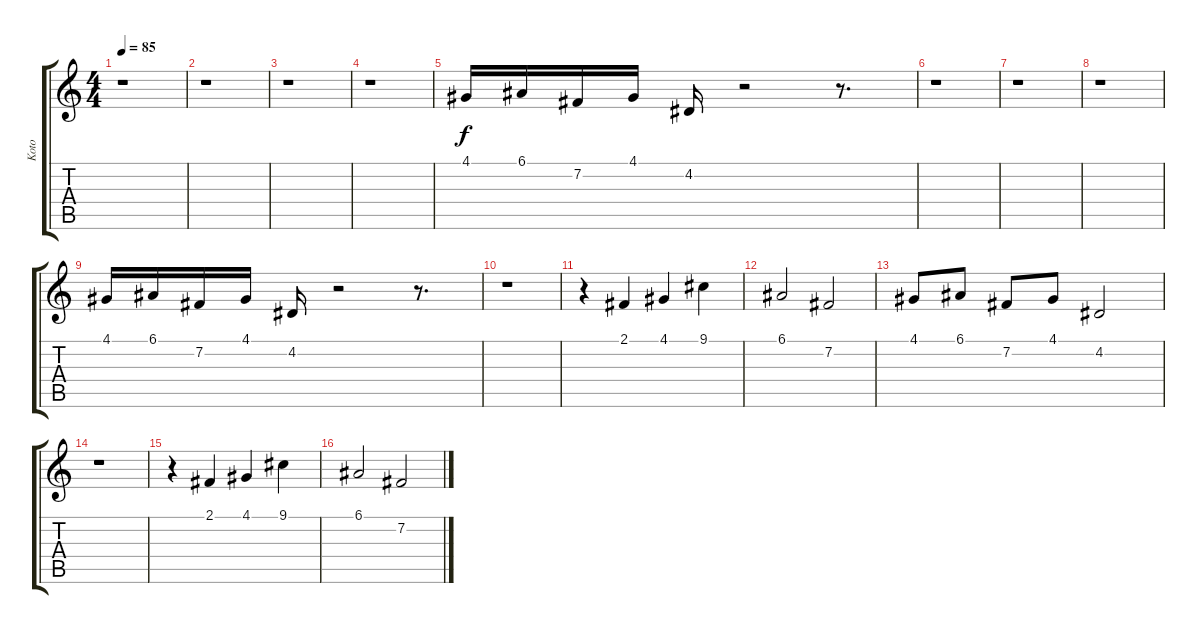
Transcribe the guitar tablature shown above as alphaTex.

\track ("Koto" "Koto") {instrument koto}
\staff {score tabs}
\tuning (E4 B3 G3 D3 A2 E2) {hide}
\ts (4 4)
\tempo 85
\clef g2
\ks c
r.1{dy f} |
r.1 |
r.1 |
r.1 |
4.1.16 6.1.16 7.2.16 4.1.16 4.2.16 r.2 r.8{d} |
r.1 |
r.1 |
r.1 |
4.1.16 6.1.16 7.2.16 4.1.16 4.2.16 r.2 r.8{d} |
r.1 |
r.4 2.1.4 4.1.4 9.1.4 |
6.1.2 7.2.2 |
4.1.8 6.1.8 7.2.8 4.1.8 4.2.2 |
r.1 |
r.4 2.1.4 4.1.4 9.1.4 |
6.1.2 7.2.2
